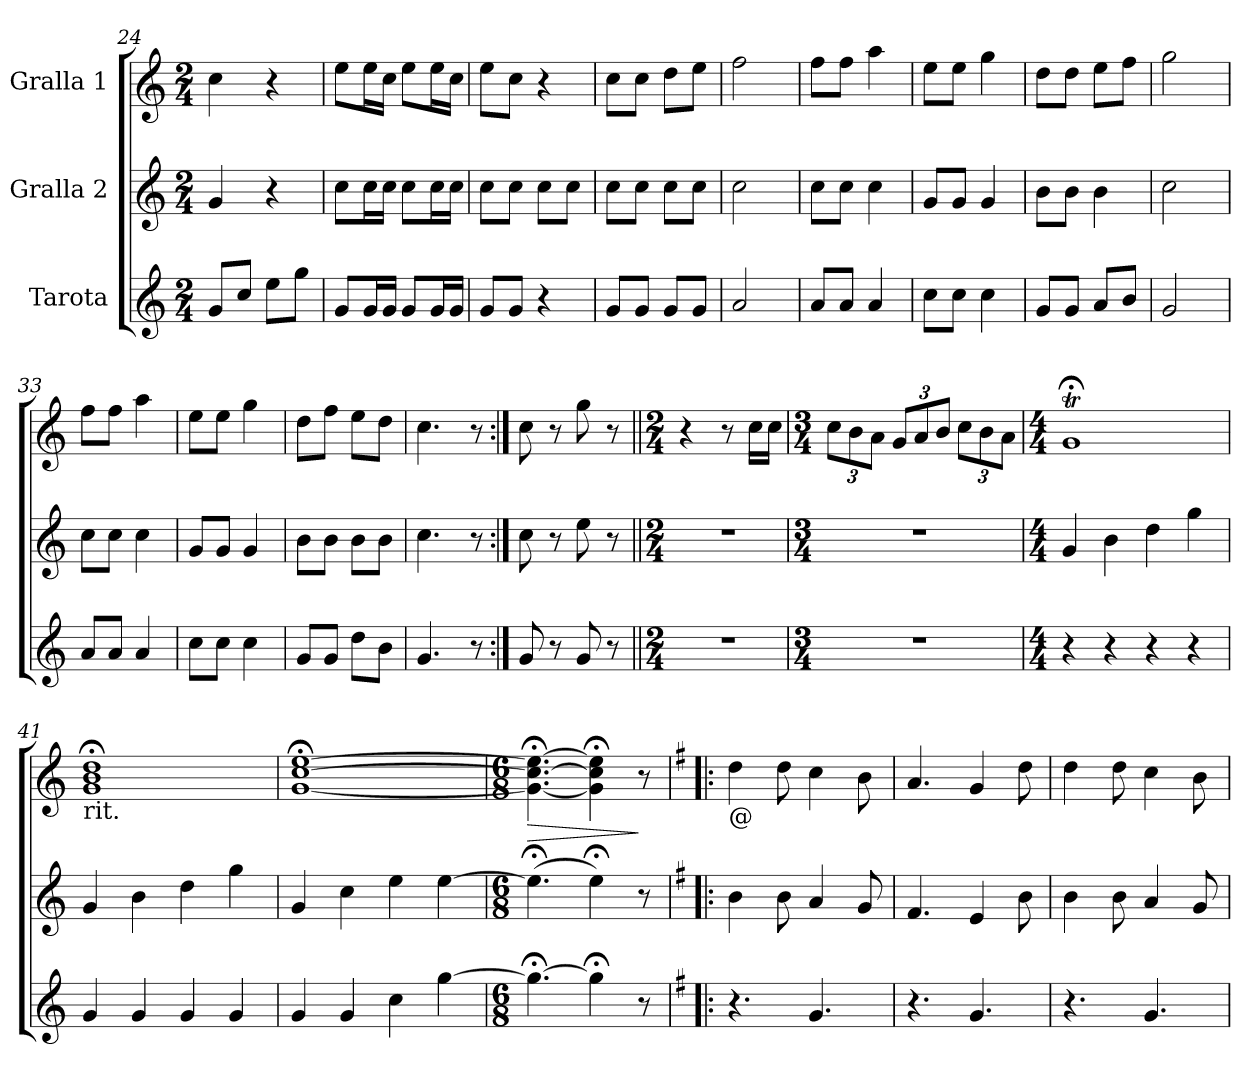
**kern	**kern	**kern	**dynam
*part3	*part2	*part1	*part1
*staff3	*staff2	*staff1	*staff1
*I"Tarota	*I"Gralla 2	*I"Gralla 1	*
!!LO:PB:g=z
*clefG2	*clefG2	*clefG2	*
*ITrd-7c-12	*	*	*
*k[]	*k[]	*k[]	*
*M2/4	*M2/4	*M2/4	*
=24	=24	=24	=24
8gg/L	4g/	4cc\	.
8ccc/J	.	.	.
8eee\L	4r	4r	.
8ggg\J	.	.	.
=25	=25	=25	=25
8gg/L	8cc\L	8ee\L	.
16gg/L	16cc\L	16ee\L	.
16gg/JJ	16cc\JJ	16cc\JJ	.
8gg/L	8cc\L	8ee\L	.
16gg/L	16cc\L	16ee\L	.
16gg/JJ	16cc\JJ	16cc\JJ	.
=26	=26	=26	=26
8gg/L	8cc\L	8ee\L	.
8gg/J	8cc\J	8cc\J	.
4r	8cc\L	4r	.
.	8cc\J	.	.
=27	=27	=27	=27
8gg/L	8cc\L	8cc\L	.
8gg/J	8cc\J	8cc\J	.
8gg/L	8cc\L	8dd\L	.
8gg/J	8cc\J	8ee\J	.
=28	=28	=28	=28
2aa/	2cc\	2ff\	.
=29	=29	=29	=29
8aa/L	8cc\L	8ff\L	.
8aa/J	8cc\J	8ff\J	.
4aa/	4cc\	4aa\	.
=30	=30	=30	=30
8ccc\L	8g/L	8ee\L	.
8ccc\J	8g/J	8ee\J	.
4ccc\	4g/	4gg\	.
=31	=31	=31	=31
8gg/L	8b\L	8dd\L	.
8gg/J	8b\J	8dd\J	.
8aa/L	4b\	8ee\L	.
8bb/J	.	8ff\J	.
=32	=32	=32	=32
2gg/	2cc\	2gg\	.
!!LO:LB:g=z
=33	=33	=33	=33
8aa/L	8cc\L	8ff\L	.
8aa/J	8cc\J	8ff\J	.
4aa/	4cc\	4aa\	.
=34	=34	=34	=34
8ccc\L	8g/L	8ee\L	.
8ccc\J	8g/J	8ee\J	.
4ccc\	4g/	4gg\	.
=35	=35	=35	=35
8gg/L	8b\L	8dd\L	.
8gg/J	8b\J	8ff\J	.
8ddd\L	8b\L	8ee\L	.
8bb\J	8b\J	8dd\J	.
=36	=36	=36	=36
4.gg/	4.cc\	4.cc\	.
8r	8r	8r	.
=37:|!	=37:|!	=37:|!	=37:|!
8gg/	8cc\	8cc\	.
8r	8r	8r	.
8gg/	8ee\	8gg\	.
8r	8r	8r	.
=38||	=38||	=38||	=38||
*M2/4	*M2/4	*M2/4	*
2r	2r	4r	.
.	.	8r	.
.	.	16cc\LL	.
.	.	16cc\JJ	.
!!LO:LB:g=z
=39	=39	=39	=39
*M3/4	*M3/4	*M3/4	*
*	*	*Xbrackettup	*
*	*	*MM180	*
2.r	2.r	12cc\L	.
.	.	12b\	.
.	.	12a\J	.
.	.	12g/L	.
.	.	12a/	.
.	.	12b/J	.
.	.	12cc\L	.
.	.	12b\	.
.	.	12a\J	.
=40	=40	=40	=40
*M4/4	*M4/4	*M4/4	*
4r	4g/	1g;<T	.
4r	4b\	.	.
4r	4dd\	.	.
4r	4gg\	.	.
=41	=41	=41	=41
!	!	!LO:TX:b:t=rit.	!
4gg/	4g/	1g;< 1b;< 1dd;<	.
4gg/	4b\	.	.
4gg/	4dd\	.	.
4gg/	4gg\	.	.
=42	=42	=42	=42
4gg/	4g/	[1g;< [1cc;< [1ee;<	.
4gg/	4cc\	.	.
4ccc\	4ee\	.	.
[4ggg\	[4ee\	.	.
=43	=43	=43	=43
*M6/8	*M6/8	*M6/8	*
!	!	!	!LO:HP:b
4.ggg;<\_	(>4.ee;<\]	4.g\_;< 4.cc\_;< 4.ee\_;<	>
4ggg;<\]	4ee;<\)	4g\];< 4cc\];< 4ee\];<	.
8r	8r	8r	]
!!LO:LB:g=z
=44!|:	=44!|:	=44!|:	=44!|:
*k[f#]	*k[f#]	*k[f#]	*
*G:	*G:	*G:	*
!	!	!LO:TX:b:t=@	!
4.r	4b\	4dd\	.
.	8b\	8dd\	.
4.gg/	4a/	4cc\	.
.	8g/	8b\	.
=45	=45	=45	=45
4.r	4.f#/	4.a/	.
4.gg/	4e/	4g/	.
.	8b\	8dd\	.
=46	=46	=46	=46
4.r	4b\	4dd\	.
.	8b\	8dd\	.
4.gg/	4a/	4cc\	.
.	8g/	8b\	.
=	=	=	=
*-	*-	*-	*-
